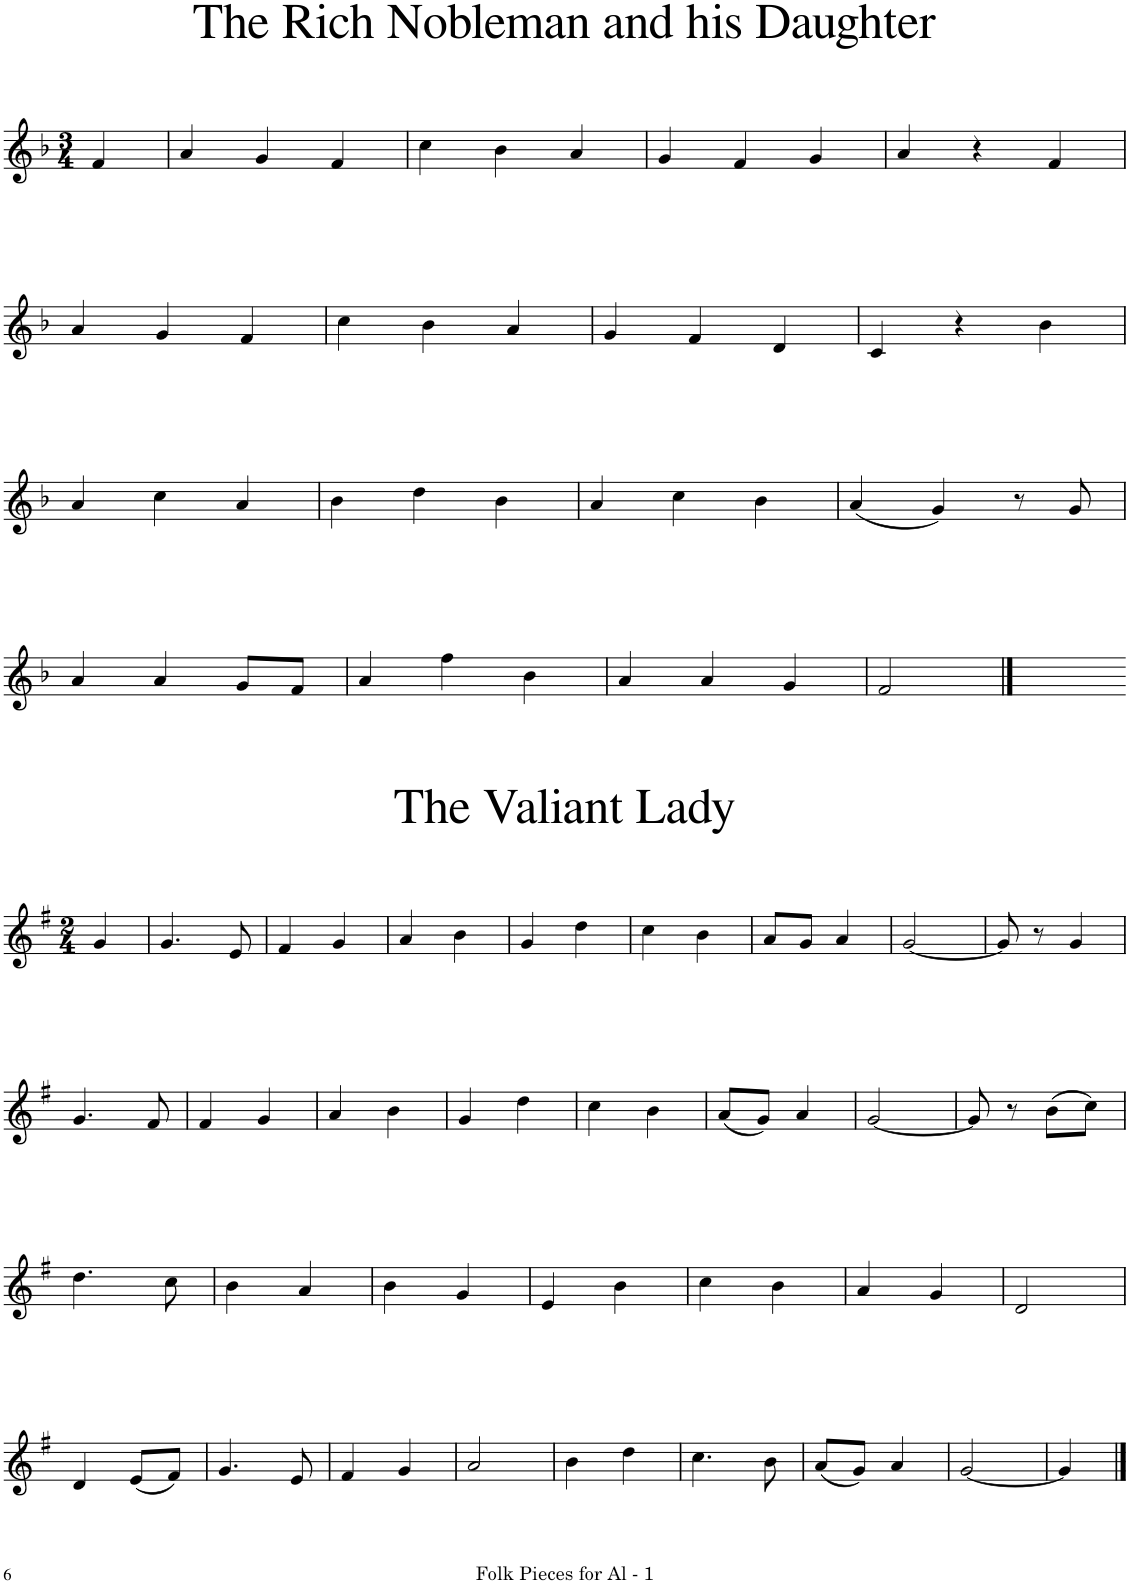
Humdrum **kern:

**kern
*part1
*staff1
*I"Bb Cornet
!!LO:PB:g=z
*clefG2
*Trd1c2
*k[b-]
*M3/4
=186
4f/
=187
4a/
4g/
4f/
=188
4cc\
4b-\
4a/
=189
4g/
4f/
4g/
=190
4a/
4r
4f/
!!LO:LB:g=z
=191
4a/
4g/
4f/
=192
4cc\
4b-\
4a/
=193
4g/
4f/
4d/
=194
4c/
4r
4b-\
!!LO:LB:g=z
=195
4a/
4cc\
4a/
=196
4b-\
4dd\
4b-\
=197
4a/
4cc\
4b-\
=198
(4a/
4g/)
8r
8g/
!!LO:LB:g=z
=199
4a/
4a/
8g/L
8f/J
=200
4a/
4ff\
4b-\
=201
4a/
4a/
4g/
=202
2f/
==203
*k[]
2ryy
!!LO:LB:g=z
=204-
*k[f#]
*M2/4
4g/
=205
4.g/
8e/
=206
4f#/
4g/
=207
4a/
4b\
=208
4g/
4dd\
=209
4cc\
4b\
=210
8a/L
8g/J
4a/
=211
[2g/
=212
8g/]
8r
4g/
!!LO:LB:g=z
=213
4.g/
8f#/
=214
4f#/
4g/
=215
4a/
4b\
=216
4g/
4dd\
=217
4cc\
4b\
=218
(8a/L
8g/J)
4a/
=219
[2g/
=220
8g/]
8r
(8b\L
8cc\J)
!!LO:LB:g=z
=221
4.dd\
8cc\
=222
4b\
4a/
=223
4b\
4g/
=224
4e/
4b\
=225
4cc\
4b\
=226
4a/
4g/
=227
2d/
!!LO:LB:g=z
=228
4d/
(8e/L
8f#/J)
=229
4.g/
8e/
=230
4f#/
4g/
=231
2a/
=232
4b\
4dd\
=233
4.cc\
8b\
=234
(8a/L
8g/J)
4a/
=235
[2g/
=236
4g/]
==
*-
